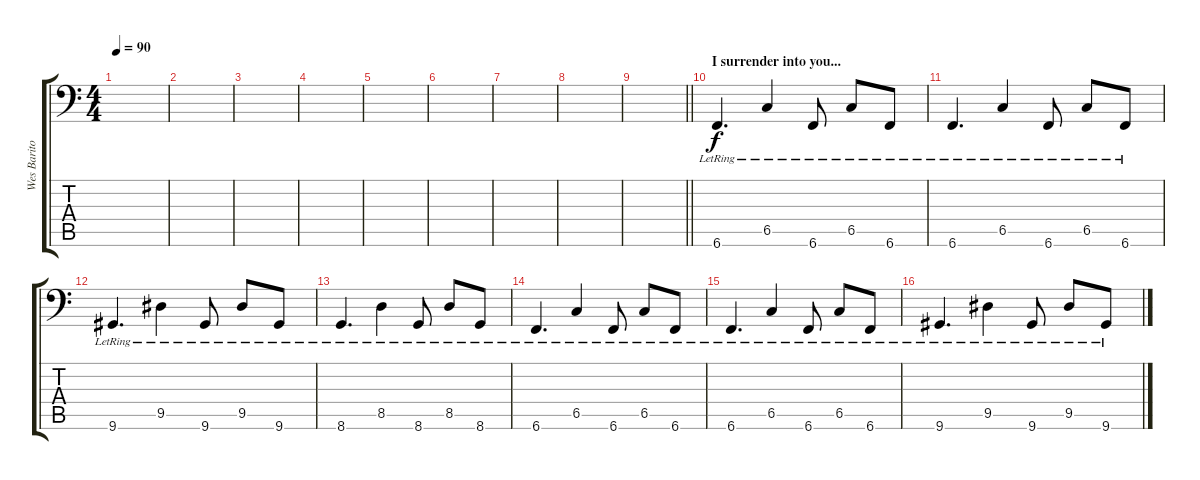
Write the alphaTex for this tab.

\track ("Wes Baritone" "Wes Barito") {instrument acousticguitarnylon}
\staff {score tabs}
\tuning (C3 G2 E2 B1 Gb1 B0) {hide}
\ts (4 4)
\tempo 90
\clef f4
\ks c
|
|
|
|
|
|
|
|
\barLineRight lightlight
|
\section ("" "I surrender into you...")
6.6{lr}.4{d} 6.5{lr}.4 6.6{lr}.8 6.5{lr}.8 6.6{lr}.8 |
6.6{lr}.4{d} 6.5{lr}.4 6.6{lr}.8 6.5{lr}.8 6.6{lr}.8 |
9.6{lr}.4{d} 9.5{lr}.4 9.6{lr}.8 9.5{lr}.8 9.6{lr}.8 |
8.6{lr}.4{d} 8.5{lr}.4 8.6{lr}.8 8.5{lr}.8 8.6{lr}.8 |
6.6{lr}.4{d} 6.5{lr}.4 6.6{lr}.8 6.5{lr}.8 6.6{lr}.8 |
6.6{lr}.4{d} 6.5{lr}.4 6.6{lr}.8 6.5{lr}.8 6.6{lr}.8 |
9.6{lr}.4{d} 9.5{lr}.4 9.6{lr}.8 9.5{lr}.8 9.6{lr}.8
